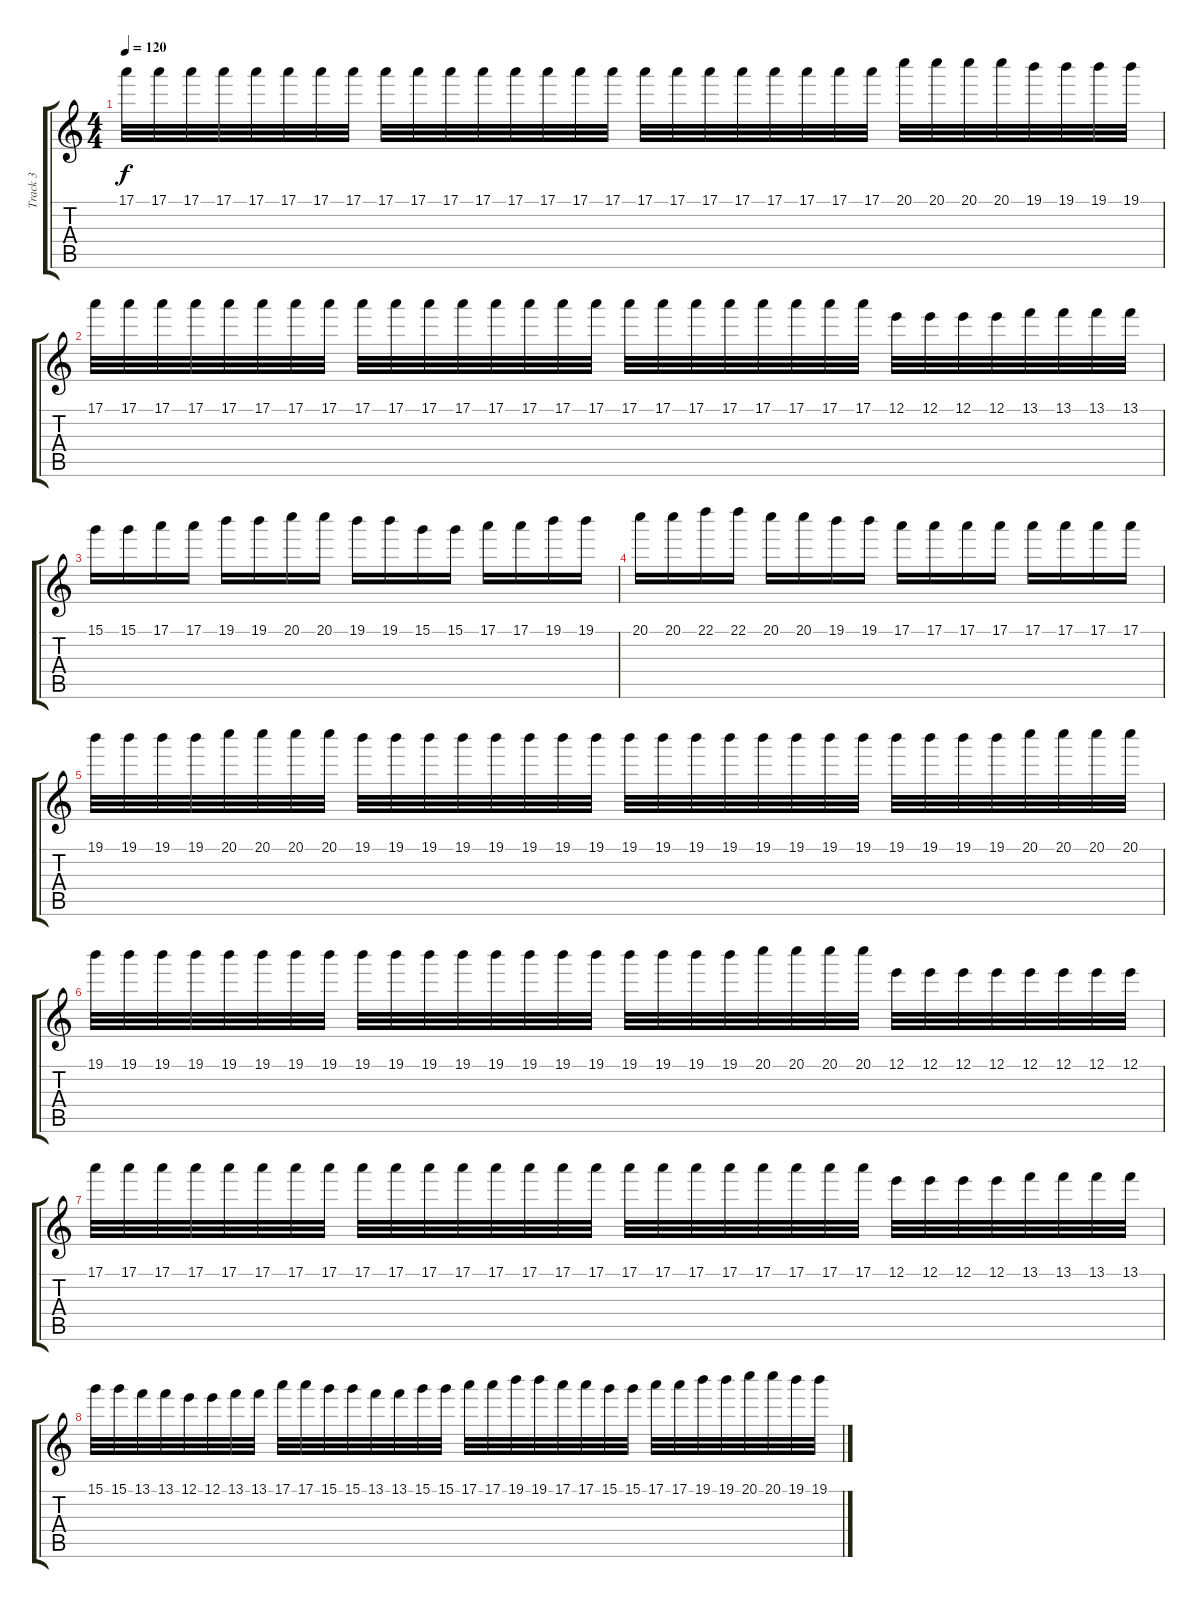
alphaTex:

\track ("Track 3" "Track 3") {instrument acousticguitarnylon}
\staff {score tabs}
\tuning (E4 B3 G3 D3 A2 E2) {hide}
\ts (4 4)
\tempo 120
\clef g2
\ks c
17.1.32{dy f} 17.1.32 17.1.32 17.1.32 17.1.32 17.1.32 17.1.32 17.1.32 17.1.32 17.1.32 17.1.32 17.1.32 17.1.32 17.1.32 17.1.32 17.1.32 17.1.32 17.1.32 17.1.32 17.1.32 17.1.32 17.1.32 17.1.32 17.1.32 20.1.32 20.1.32 20.1.32 20.1.32 19.1.32 19.1.32 19.1.32 19.1.32 |
17.1.32 17.1.32 17.1.32 17.1.32 17.1.32 17.1.32 17.1.32 17.1.32 17.1.32 17.1.32 17.1.32 17.1.32 17.1.32 17.1.32 17.1.32 17.1.32 17.1.32 17.1.32 17.1.32 17.1.32 17.1.32 17.1.32 17.1.32 17.1.32 12.1.32 12.1.32 12.1.32 12.1.32 13.1.32 13.1.32 13.1.32 13.1.32 |
15.1.16 15.1.16 17.1.16 17.1.16 19.1.16 19.1.16 20.1.16 20.1.16 19.1.16 19.1.16 15.1.16 15.1.16 17.1.16 17.1.16 19.1.16 19.1.16 |
20.1.16 20.1.16 22.1.16 22.1.16 20.1.16 20.1.16 19.1.16 19.1.16 17.1.16 17.1.16 17.1.16 17.1.16 17.1.16 17.1.16 17.1.16 17.1.16 |
19.1.32 19.1.32 19.1.32 19.1.32 20.1.32 20.1.32 20.1.32 20.1.32 19.1.32 19.1.32 19.1.32 19.1.32 19.1.32 19.1.32 19.1.32 19.1.32 19.1.32 19.1.32 19.1.32 19.1.32 19.1.32 19.1.32 19.1.32 19.1.32 19.1.32 19.1.32 19.1.32 19.1.32 20.1.32 20.1.32 20.1.32 20.1.32 |
19.1.32 19.1.32 19.1.32 19.1.32 19.1.32 19.1.32 19.1.32 19.1.32 19.1.32 19.1.32 19.1.32 19.1.32 19.1.32 19.1.32 19.1.32 19.1.32 19.1.32 19.1.32 19.1.32 19.1.32 20.1.32 20.1.32 20.1.32 20.1.32 12.1.32 12.1.32 12.1.32 12.1.32 12.1.32 12.1.32 12.1.32 12.1.32 |
17.1.32 17.1.32 17.1.32 17.1.32 17.1.32 17.1.32 17.1.32 17.1.32 17.1.32 17.1.32 17.1.32 17.1.32 17.1.32 17.1.32 17.1.32 17.1.32 17.1.32 17.1.32 17.1.32 17.1.32 17.1.32 17.1.32 17.1.32 17.1.32 12.1.32 12.1.32 12.1.32 12.1.32 13.1.32 13.1.32 13.1.32 13.1.32 |
15.1.32 15.1.32 13.1.32 13.1.32 12.1.32 12.1.32 13.1.32 13.1.32 17.1.32 17.1.32 15.1.32 15.1.32 13.1.32 13.1.32 15.1.32 15.1.32 17.1.32 17.1.32 19.1.32 19.1.32 17.1.32 17.1.32 15.1.32 15.1.32 17.1.32 17.1.32 19.1.32 19.1.32 20.1.32 20.1.32 19.1.32 19.1.32
